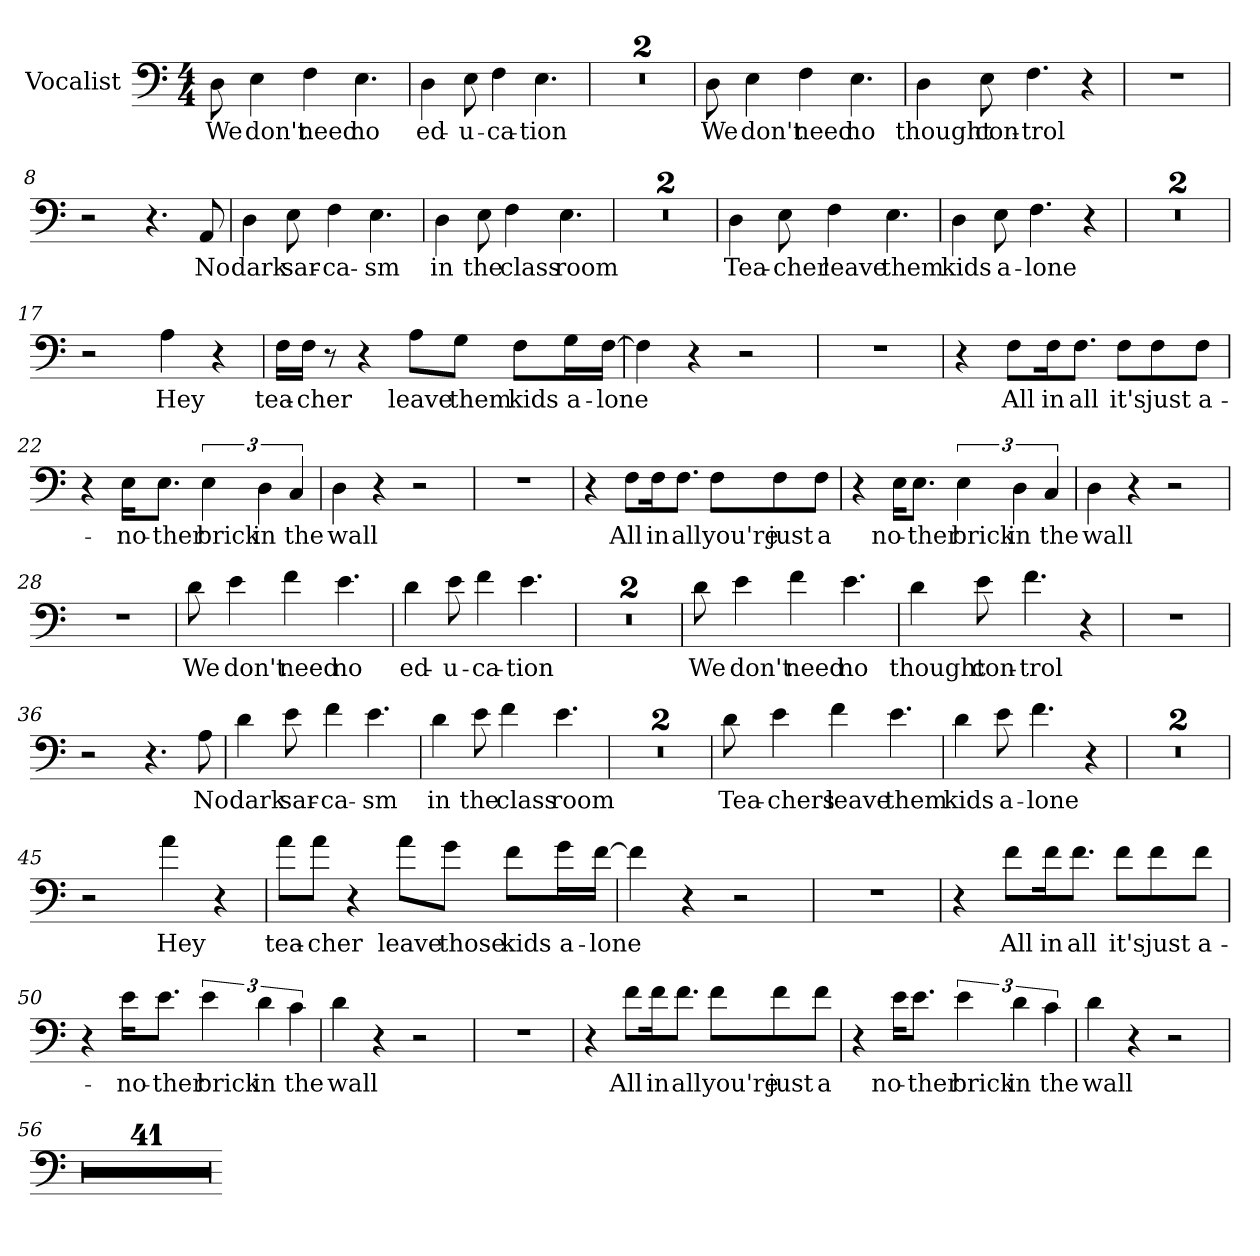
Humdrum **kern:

**kern	**text
*part1	*part1
*staff1	*staff1
*I"Vocalist	*
*clefF4	*
*M4/4	*
=1	=1
*clefF4	*
*M4/4	*
8D	We
4E	don't
4F	need
4.E	no
=2	=2
4D	ed-
8E	-u-
4F	-ca-
4.E	-tion
=3	=3
1r	.
=4	=4
1r	.
=5	=5
8D	We
4E	don't
4F	need
4.E	no
=6	=6
4D	thought
8E	con-
4.F	-trol
4r	.
=7	=7
1r	.
=8	=8
2r	.
4.r	.
8AA	No
=9	=9
4D	dark
8E	sar-
4F	-ca-
4.E	-sm
=10	=10
4D	in
8E	the
4F	class
4.E	room
=11	=11
1r	.
=12	=12
1r	.
=13	=13
4D	Tea-
8E	-cher
4F	leave
4.E	them
=14	=14
4D	kids
8E	a-
4.F	-lone
4r	.
=15	=15
1r	.
=16	=16
1r	.
=17	=17
2r	.
4A	Hey
4r	.
=18	=18
16F\LL	tea-
16F\JJ	-cher
8r	.
4r	.
8A\L	leave
8G\J	them
8F\L	kids
16G\L	a-
[16F\JJ	-lone
=19	=19
4F]	_
4r	.
2r	.
=20	=20
1r	.
=21	=21
4r	.
8F\L	All
16F\K	in
8.F\J	all
8F\L	it's
8F\	just
8F\J	a-
=22	=22
4r	.
16E\KL	-no-
8.E\J	-ther
6E	brick
6D	in
6C	the
=23	=23
4D	wall
4r	.
2r	.
=24	=24
1r	.
=25	=25
4r	.
8F\L	All
16F\K	in
8.F\J	all
8F\L	you're
8F\	just
8F\J	a
=26	=26
4r	.
16E\KL	no-
8.E\J	-ther
6E	brick
6D	in
6C	the
=27	=27
4D	wall
4r	.
2r	.
=28	=28
1r	.
=29	=29
8d	We
4e	don't
4f	need
4.e	no
=30	=30
4d	ed-
8e	-u-
4f	-ca-
4.e	-tion
=31	=31
1r	.
=32	=32
1r	.
=33	=33
8d	We
4e	don't
4f	need
4.e	no
=34	=34
4d	thought
8e	con-
4.f	-trol
4r	.
=35	=35
1r	.
=36	=36
2r	.
4.r	.
8A	No
=37	=37
4d	dark
8e	sar-
4f	-ca-
4.e	-sm
=38	=38
4d	in
8e	the
4f	class
4.e	room
=39	=39
1r	.
=40	=40
1r	.
=41	=41
8d	Tea-
4e	-chers
4f	leave
4.e	them
=42	=42
4d	kids
8e	a-
4.f	-lone
4r	.
=43	=43
1r	.
=44	=44
1r	.
=45	=45
2r	.
4a	Hey
4r	.
=46	=46
8a\L	tea-
8a\J	-cher
4r	.
8a\L	leave
8g\J	those
8f\L	kids
16g\L	a-
[16f\JJ	-lone
=47	=47
4f]	_
4r	.
2r	.
=48	=48
1r	.
=49	=49
4r	.
8f\L	All
16f\K	in
8.f\J	all
8f\L	it's
8f\	just
8f\J	a-
=50	=50
4r	.
16e\KL	-no-
8.e\J	-ther
6e	brick
6d	in
6c	the
=51	=51
4d	wall
4r	.
2r	.
=52	=52
1r	.
=53	=53
4r	.
8f\L	All
16f\K	in
8.f\J	all
8f\L	you're
8f\	just
8f\J	a
=54	=54
4r	.
16e\KL	no-
8.e\J	-ther
6e	brick
6d	in
6c	the
=55	=55
4d	wall
4r	.
2r	.
=56	=56
1r	.
=57	=57
1r	.
=58	=58
1r	.
=59	=59
1r	.
=60	=60
1r	.
=61	=61
1r	.
=62	=62
1r	.
=63	=63
1r	.
=64	=64
1r	.
=65	=65
1r	.
=66	=66
1r	.
=67	=67
1r	.
=68	=68
1r	.
=69	=69
1r	.
=70	=70
1r	.
=71	=71
1r	.
=72	=72
1r	.
=73	=73
1r	.
=74	=74
1r	.
=75	=75
1r	.
=76	=76
1r	.
=77	=77
1r	.
=78	=78
1r	.
=79	=79
1r	.
=80	=80
1r	.
=81	=81
1r	.
=82	=82
1r	.
=83	=83
1r	.
=84	=84
1r	.
=85	=85
1r	.
=86	=86
1r	.
=87	=87
1r	.
=88	=88
1r	.
=89	=89
1r	.
=90	=90
1r	.
=91	=91
1r	.
=92	=92
1r	.
=93	=93
1r	.
=94	=94
1r	.
=95	=95
1r	.
=96	=96
1r	.
=-	=-
*-	*-
